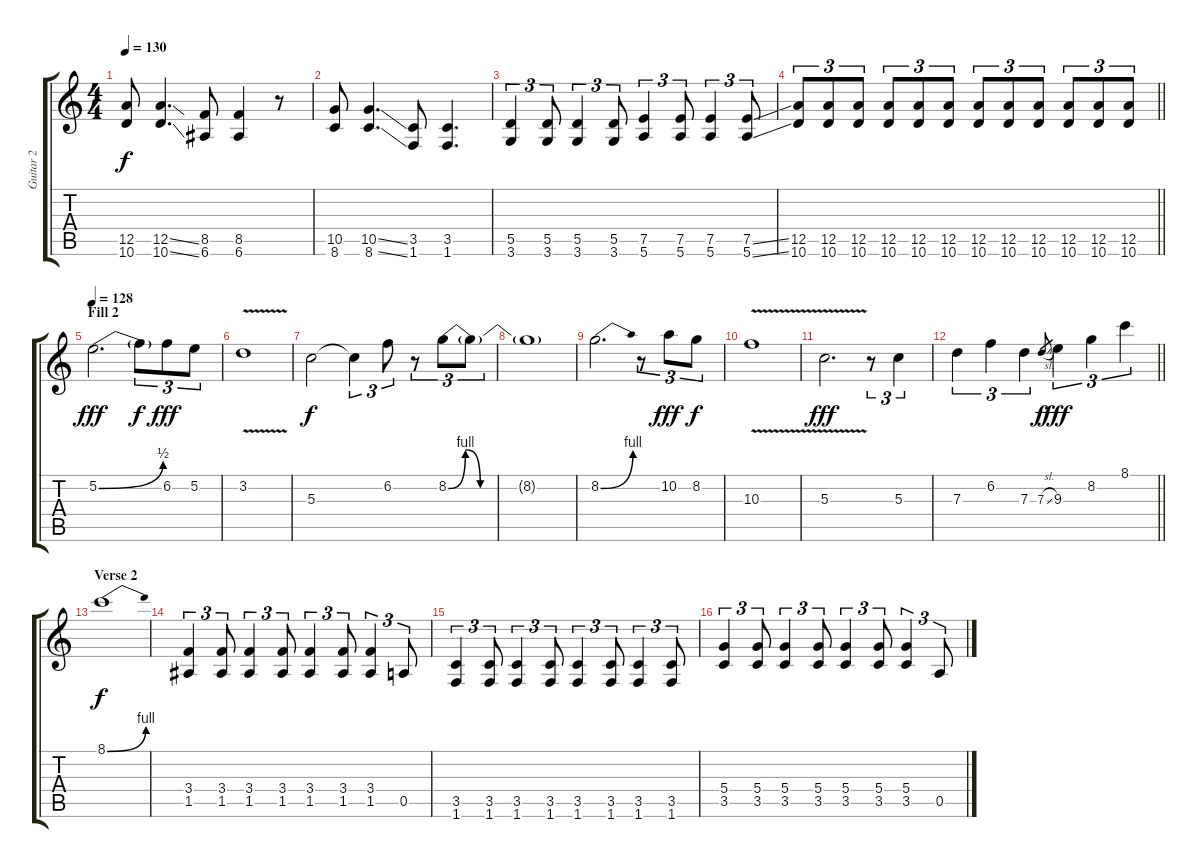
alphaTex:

\track ("Guitar 2" "Guitar 2") {instrument distortionguitar}
\staff {score tabs}
\tuning (E4 B3 G3 D3 A2 E2) {hide}
\ts (4 4)
\tempo 130
\clef g2
\ks c
(12.5 10.6).8{dy f} (12.5{ss} 10.6{ss}).4{d} (8.5 6.6).8 (8.5 6.6).4 r.8 |
(10.5 8.6).8 (10.5{ss} 8.6{ss}).4{d} (3.5 1.6).8 (3.5 1.6).4{d} |
(5.5 3.6).4{tu (3 2)} (5.5 3.6).8{tu (3 2)} (5.5 3.6).4{tu (3 2)} (5.5 3.6).8{tu (3 2)} (7.5 5.6).4{tu (3 2)} (7.5 5.6).8{tu (3 2)} (7.5 5.6).4{tu (3 2)} (7.5{ss} 5.6{ss}).8{tu (3 2)} |
\barLineRight lightlight
(12.5 10.6).8{tu (3 2)} (12.5 10.6).8{tu (3 2)} (12.5 10.6).8{tu (3 2)} (12.5 10.6).8{tu (3 2)} (12.5 10.6).8{tu (3 2)} (12.5 10.6).8{tu (3 2)} (12.5 10.6).8{tu (3 2)} (12.5 10.6).8{tu (3 2)} (12.5 10.6).8{tu (3 2)} (12.5 10.6).8{tu (3 2)} (12.5 10.6).8{tu (3 2)} (12.5 10.6).8{tu (3 2)} |
\section ("" "Fill 2")
\tempo 128
5.2{be (bend 0 0 60 2)}.2{d dy fff} 5.2{t}.8{tu (3 2) dy f} 6.2.8{tu (3 2) dy fff} 5.2.8{tu (3 2)} |
3.2{v}.1 |
5.3.2{dy f} 5.3{t}.4{tu (3 2)} 6.2.8{tu (3 2)} r.8{tu (3 2)} 8.2{be (custom 0 0 8 4 15 0 60 0)}.8{tu (3 2)} 8.2{t}.8{tu (3 2)} |
8.2{t}.1 |
8.2{be (bend 0 0 60 4)}.2{d} r.8{tu (3 2)} 10.2.8{tu (3 2) dy fff} 8.2.8{tu (3 2) dy f} |
10.3{v}.1 |
5.3{v}.2{d dy fff} r.8{tu (3 2)} 5.3.4{tu (3 2)} |
\barLineRight lightlight
7.3.4{tu (3 2)} 6.2.4{tu (3 2)} 7.3.4{tu (3 2)} 7.3{sl}.8{gr dy f} 9.3.4{tu (3 2) dy fff} 8.2.4{tu (3 2)} 8.1.4{tu (3 2)} |
\section ("" "Verse 2")
8.1{be (bend 0 0 60 4)}.1{dy f} |
(3.4 1.5).4{tu (3 2)} (3.4 1.5).8{tu (3 2)} (3.4 1.5).4{tu (3 2)} (3.4 1.5).8{tu (3 2)} (3.4 1.5).4{tu (3 2)} (3.4 1.5).8{tu (3 2)} (3.4 1.5).4{tu (3 2)} 0.5.8{tu (3 2)} |
(3.5 1.6).4{tu (3 2)} (3.5 1.6).8{tu (3 2)} (3.5 1.6).4{tu (3 2)} (3.5 1.6).8{tu (3 2)} (3.5 1.6).4{tu (3 2)} (3.5 1.6).8{tu (3 2)} (3.5 1.6).4{tu (3 2)} (3.5 1.6).8{tu (3 2)} |
(5.4 3.5).4{tu (3 2)} (5.4 3.5).8{tu (3 2)} (5.4 3.5).4{tu (3 2)} (5.4 3.5).8{tu (3 2)} (5.4 3.5).4{tu (3 2)} (5.4 3.5).8{tu (3 2)} (5.4 3.5).4{tu (3 2)} 0.5.8{tu (3 2)}
